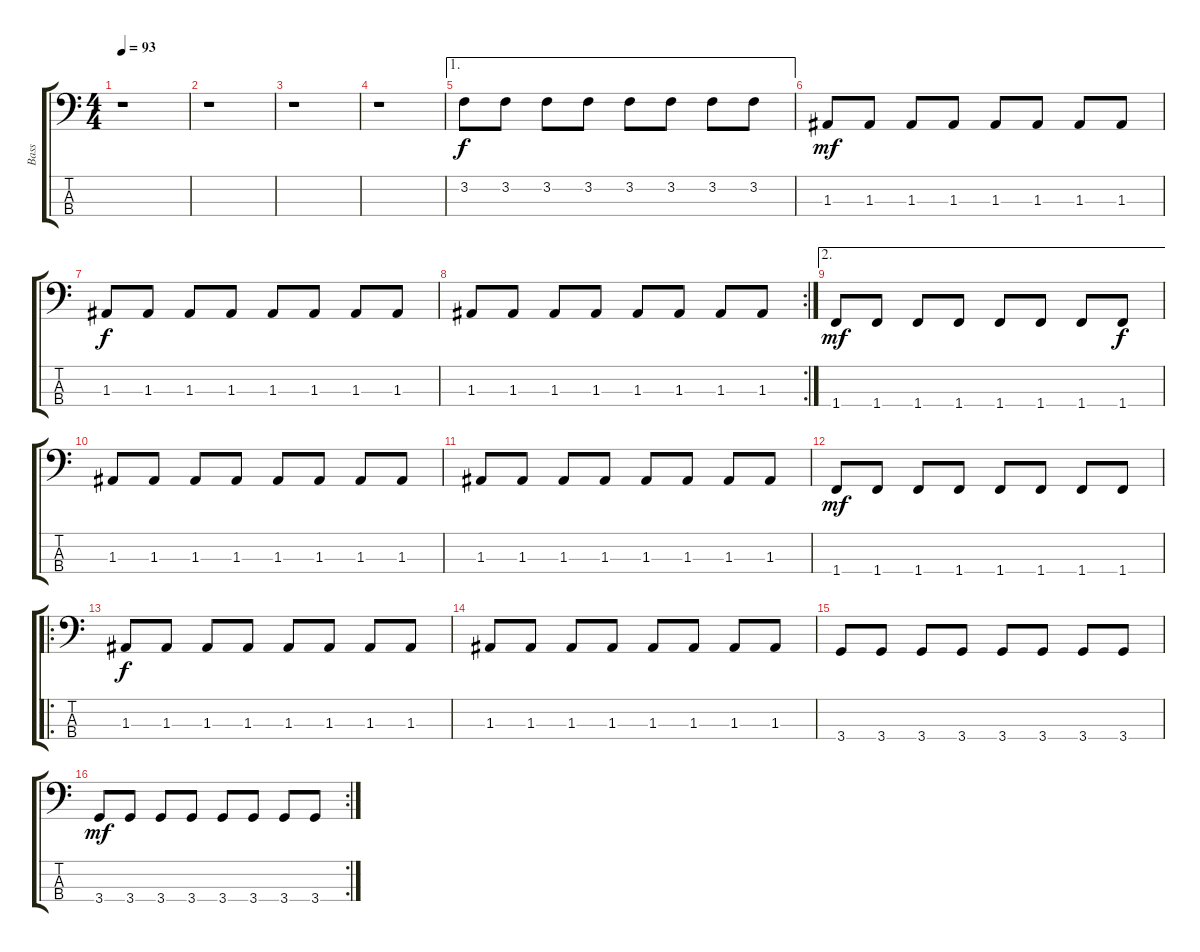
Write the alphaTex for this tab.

\track ("Bass" "Bass") {instrument electricbasspick}
\staff {score tabs}
\tuning (G2 D2 A1 E1) {hide}
\ts (4 4)
\tempo 93
\clef f4
\ks c
r.1{dy f} |
r.1 |
r.1 |
r.1 |
\ae 1
3.2.8 3.2.8 3.2.8 3.2.8 3.2.8 3.2.8 3.2.8 3.2.8 |
1.3.8{dy mf} 1.3.8 1.3.8 1.3.8 1.3.8 1.3.8 1.3.8 1.3.8 |
1.3.8{dy f} 1.3.8 1.3.8 1.3.8 1.3.8 1.3.8 1.3.8 1.3.8 |
\rc 2
1.3.8 1.3.8 1.3.8 1.3.8 1.3.8 1.3.8 1.3.8 1.3.8 |
\ae 2
1.4.8{dy mf} 1.4.8 1.4.8 1.4.8 1.4.8 1.4.8 1.4.8 1.4.8{dy f} |
1.3.8 1.3.8 1.3.8 1.3.8 1.3.8 1.3.8 1.3.8 1.3.8 |
1.3.8 1.3.8 1.3.8 1.3.8 1.3.8 1.3.8 1.3.8 1.3.8 |
1.4.8{dy mf} 1.4.8 1.4.8 1.4.8 1.4.8 1.4.8 1.4.8 1.4.8 |
\ro
1.3.8{dy f} 1.3.8 1.3.8 1.3.8 1.3.8 1.3.8 1.3.8 1.3.8 |
1.3.8 1.3.8 1.3.8 1.3.8 1.3.8 1.3.8 1.3.8 1.3.8 |
3.4.8 3.4.8 3.4.8 3.4.8 3.4.8 3.4.8 3.4.8 3.4.8 |
\rc 2
3.4.8{dy mf} 3.4.8 3.4.8 3.4.8 3.4.8 3.4.8 3.4.8 3.4.8
